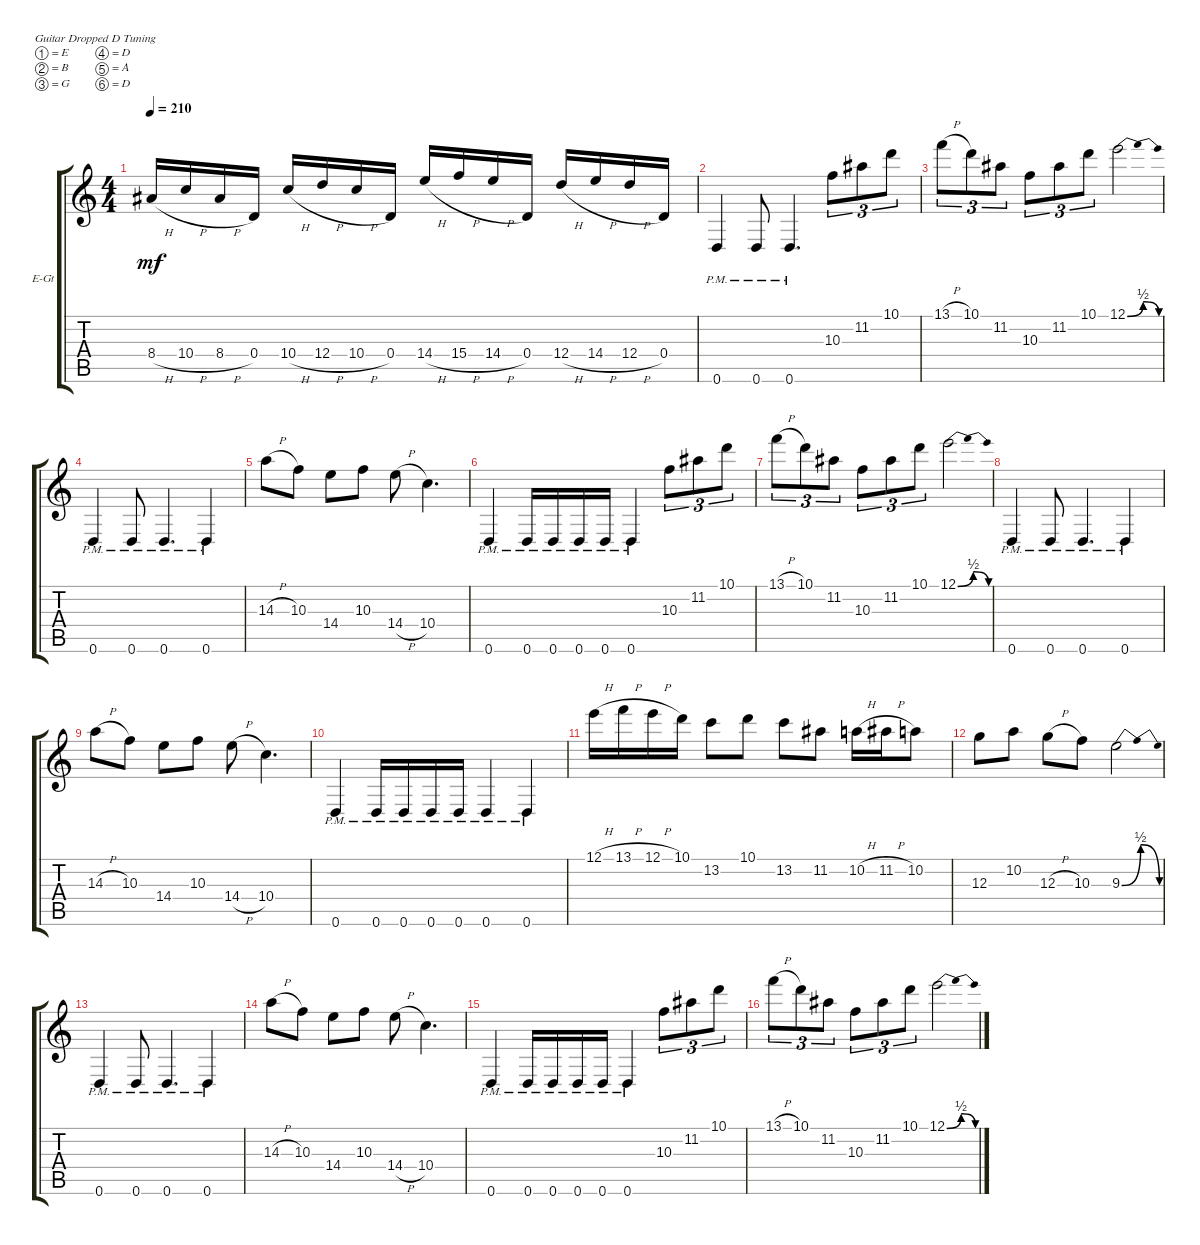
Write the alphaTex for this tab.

\defaultSystemsLayout 4
\bracketExtendMode groupsimilarinstruments
\firstSystemTrackNameOrientation horizontal
\otherSystemsTrackNameOrientation horizontal
\track ("Rhythm 1" "E-Gt") {instrument distortionguitar}
\staff {score tabs}
\tuning (E4 B3 G3 D3 A2 D2)
\ts (4 4)
\tempo 210
\clef g2
\ks c
8.4{h}.16{dy mf} 10.4{h}.16 8.4{h}.16 0.4.16 10.4{h}.16 12.4{h}.16 10.4{h}.16 0.4.16 14.4{h}.16 15.4{h}.16 14.4{h}.16 0.4.16 12.4{h}.16 14.4{h}.16 12.4{h}.16 0.4.16 |
0.6{pm}.4 0.6{pm}.8 0.6{pm}.4{d} 10.3.8{tu (3 2)} 11.2.8{tu (3 2)} 10.1.8{tu (3 2)} |
13.1{h}.8{tu (3 2)} 10.1.8{tu (3 2)} 11.2.8{tu (3 2)} 10.3.8{tu (3 2)} 11.2.8{tu (3 2)} 10.1.8{tu (3 2)} 12.1{be (bendrelease 19.2 0 24 2 33.6 2 39 0)}.2 |
0.6{pm}.4 0.6{pm}.8 0.6{pm}.4{d} 0.6{pm}.4 |
14.3{h}.8 10.3.8 14.4.8 10.3.8 14.4{h}.8 10.4.4{d} |
0.6{pm}.4 0.6{pm}.16 0.6{pm}.16 0.6{pm}.16 0.6{pm}.16 0.6{pm}.4 10.3.8{tu (3 2)} 11.2.8{tu (3 2)} 10.1.8{tu (3 2)} |
13.1{h}.8{tu (3 2)} 10.1.8{tu (3 2)} 11.2.8{tu (3 2)} 10.3.8{tu (3 2)} 11.2.8{tu (3 2)} 10.1.8{tu (3 2)} 12.1{be (bendrelease 19.2 0 24 2 33.6 2 39 0)}.2 |
0.6{pm}.4 0.6{pm}.8 0.6{pm}.4{d} 0.6{pm}.4 |
14.3{h}.8 10.3.8 14.4.8 10.3.8 14.4{h}.8 10.4.4{d} |
0.6{pm}.4 0.6{pm}.16 0.6{pm}.16 0.6{pm}.16 0.6{pm}.16 0.6{pm}.4 0.6{pm}.4 |
12.1{h}.16 13.1{h}.16 12.1{h}.16 10.1.16 13.2.8 10.1.8 13.2.8 11.2.8 10.2{h}.16 11.2{h}.16 10.2.8 |
12.3.8 10.2.8 12.3{h}.8 10.3.8 9.3{be (bendrelease 21.599999999999998 0 26.4 2 32.4 2 38.4 0)}.2 |
0.6{pm}.4 0.6{pm}.8 0.6{pm}.4{d} 0.6{pm}.4 |
14.3{h}.8 10.3.8 14.4.8 10.3.8 14.4{h}.8 10.4.4{d} |
0.6{pm}.4 0.6{pm}.16 0.6{pm}.16 0.6{pm}.16 0.6{pm}.16 0.6{pm}.4 10.3.8{tu (3 2)} 11.2.8{tu (3 2)} 10.1.8{tu (3 2)} |
13.1{h}.8{tu (3 2)} 10.1.8{tu (3 2)} 11.2.8{tu (3 2)} 10.3.8{tu (3 2)} 11.2.8{tu (3 2)} 10.1.8{tu (3 2)} 12.1{be (bendrelease 19.2 0 24 2 33.6 2 39 0)}.2
